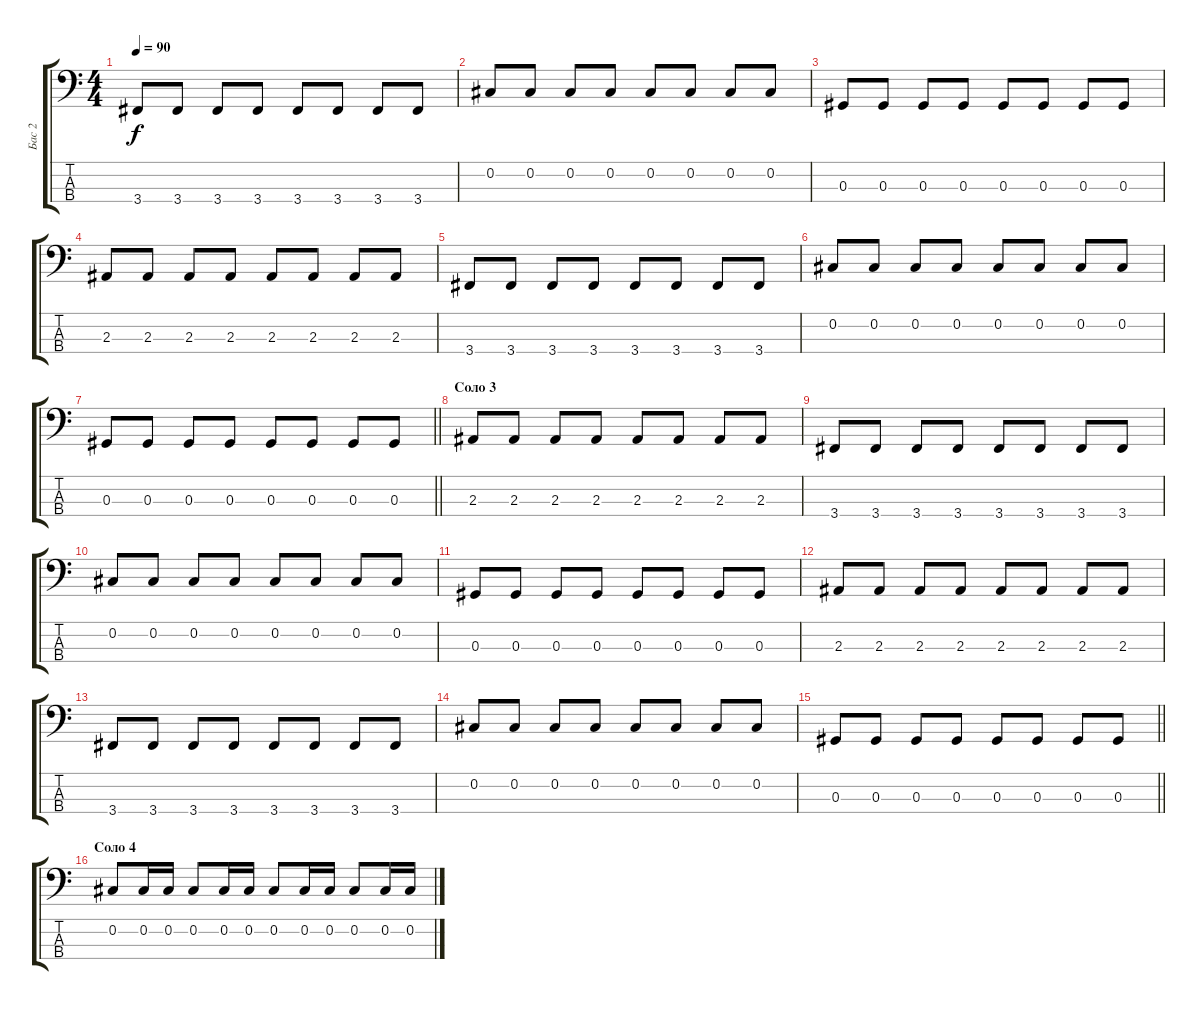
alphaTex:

\track ("Бас 2" "Бас 2") {instrument electricbasspick}
\staff {score tabs}
\tuning (Gb2 Db2 Ab1 Eb1) {hide}
\ts (4 4)
\tempo 90
\clef f4
\ks c
3.4.8{dy f} 3.4.8 3.4.8 3.4.8 3.4.8 3.4.8 3.4.8 3.4.8 |
0.2.8 0.2.8 0.2.8 0.2.8 0.2.8 0.2.8 0.2.8 0.2.8 |
0.3.8 0.3.8 0.3.8 0.3.8 0.3.8 0.3.8 0.3.8 0.3.8 |
2.3.8 2.3.8 2.3.8 2.3.8 2.3.8 2.3.8 2.3.8 2.3.8 |
3.4.8 3.4.8 3.4.8 3.4.8 3.4.8 3.4.8 3.4.8 3.4.8 |
0.2.8 0.2.8 0.2.8 0.2.8 0.2.8 0.2.8 0.2.8 0.2.8 |
\barLineRight lightlight
0.3.8 0.3.8 0.3.8 0.3.8 0.3.8 0.3.8 0.3.8 0.3.8 |
\section ("" "Соло 3")
2.3.8 2.3.8 2.3.8 2.3.8 2.3.8 2.3.8 2.3.8 2.3.8 |
3.4.8 3.4.8 3.4.8 3.4.8 3.4.8 3.4.8 3.4.8 3.4.8 |
0.2.8 0.2.8 0.2.8 0.2.8 0.2.8 0.2.8 0.2.8 0.2.8 |
0.3.8 0.3.8 0.3.8 0.3.8 0.3.8 0.3.8 0.3.8 0.3.8 |
2.3.8 2.3.8 2.3.8 2.3.8 2.3.8 2.3.8 2.3.8 2.3.8 |
3.4.8 3.4.8 3.4.8 3.4.8 3.4.8 3.4.8 3.4.8 3.4.8 |
0.2.8 0.2.8 0.2.8 0.2.8 0.2.8 0.2.8 0.2.8 0.2.8 |
\barLineRight lightlight
0.3.8 0.3.8 0.3.8 0.3.8 0.3.8 0.3.8 0.3.8 0.3.8 |
\section ("" "Соло 4")
0.2.8 0.2.16 0.2.16 0.2.8 0.2.16 0.2.16 0.2.8 0.2.16 0.2.16 0.2.8 0.2.16 0.2.16
